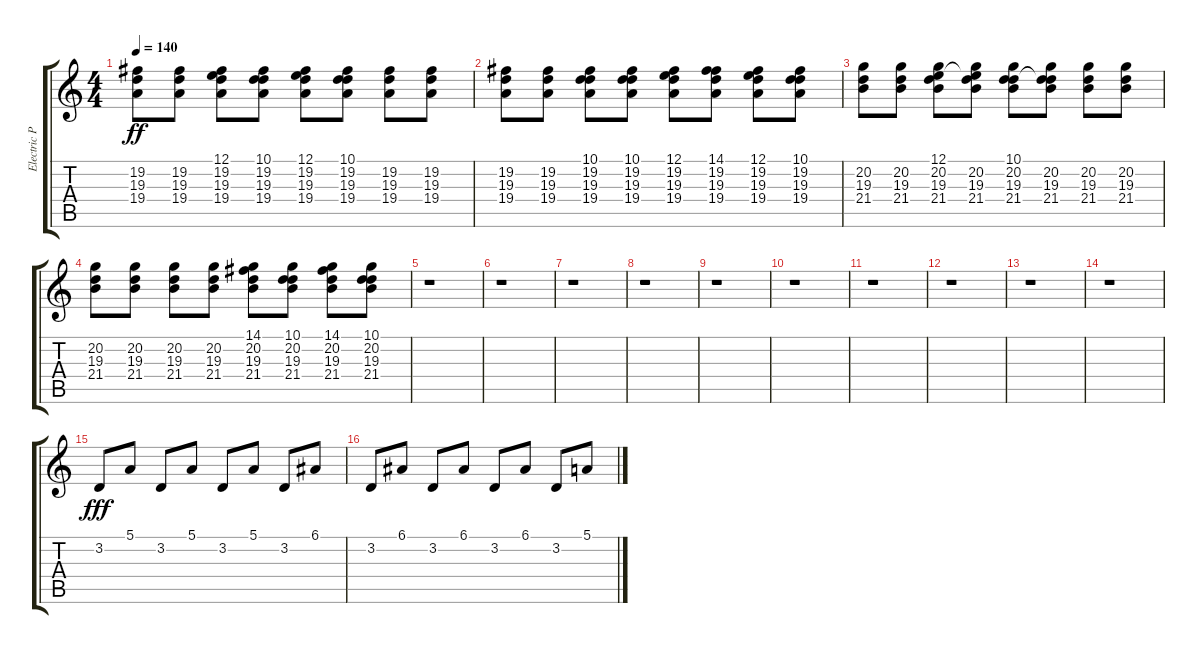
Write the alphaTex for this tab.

\track ("Electric Piano" "Electric P") {instrument brightacousticpiano}
\staff {score tabs}
\tuning (E4 B3 G3 D3 A2 E2) {hide}
\ts (4 4)
\tempo 140
\clef g2
\ks c
(19.2 19.3 19.4).8{dy ff} (19.2 19.3 19.4).8 (12.1 19.2 19.3 19.4).8 (10.1 19.2 19.3 19.4).8 (12.1 19.2 19.3 19.4).8 (10.1 19.2 19.3 19.4).8 (19.2 19.3 19.4).8 (19.2 19.3 19.4).8 |
(19.2 19.3 19.4).8 (19.2 19.3 19.4).8 (10.1 19.2 19.3 19.4).8 (10.1 19.2 19.3 19.4).8 (12.1 19.2 19.3 19.4).8 (14.1 19.2 19.3 19.4).8 (12.1 19.2 19.3 19.4).8 (10.1 19.2 19.3 19.4).8 |
(20.2 19.3 21.4).8 (20.2 19.3 21.4).8 (12.1 20.2 19.3 21.4).8 (12.1{t} 20.2 19.3 21.4).8 (10.1 20.2 19.3 21.4).8 (10.1{t} 20.2 19.3 21.4).8 (20.2 19.3 21.4).8 (20.2 19.3 21.4).8 |
(20.2 19.3 21.4).8 (20.2 19.3 21.4).8 (20.2 19.3 21.4).8 (20.2 19.3 21.4).8 (14.1 20.2 19.3 21.4).8 (10.1 20.2 19.3 21.4).8 (14.1 20.2 19.3 21.4).8 (10.1 20.2 19.3 21.4).8 |
r.1 |
r.1 |
r.1 |
r.1 |
r.1 |
r.1 |
r.1 |
r.1 |
r.1 |
r.1 |
3.2.8{dy fff} 5.1.8 3.2.8 5.1.8 3.2.8 5.1.8 3.2.8 6.1.8 |
3.2.8 6.1.8 3.2.8 6.1.8 3.2.8 6.1.8 3.2.8 5.1.8
